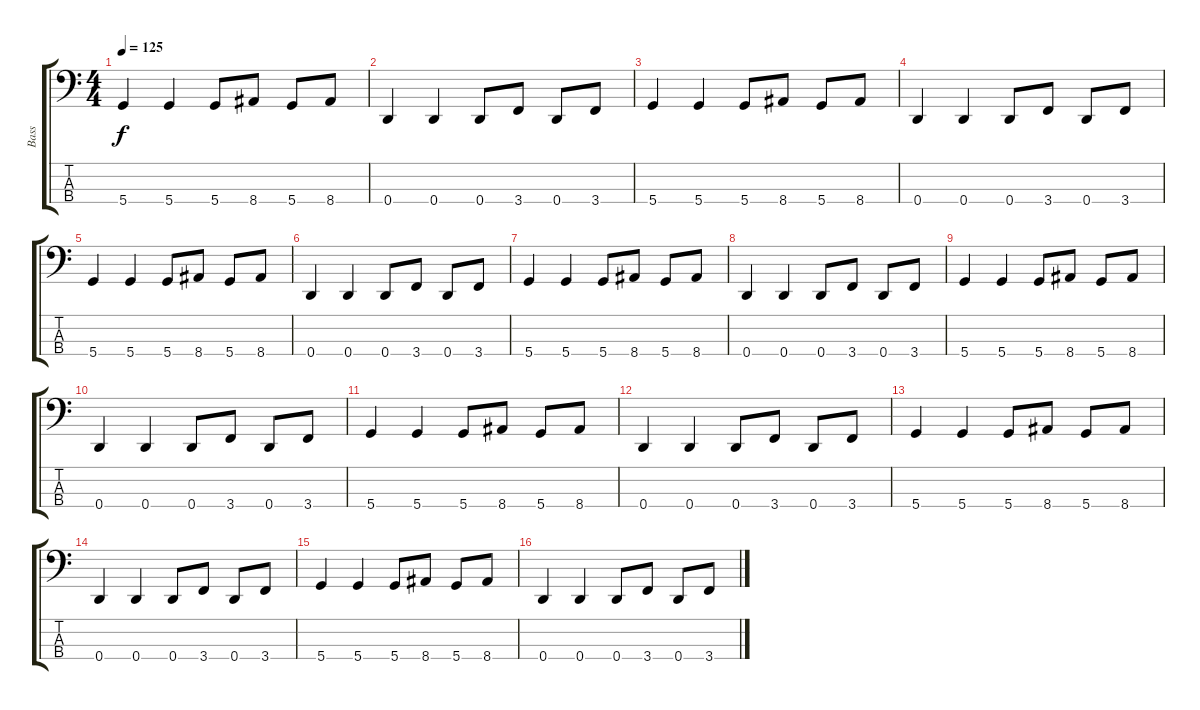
\track ("Bass" "Bass") {instrument electricbassfinger}
\staff {score tabs}
\tuning (G2 D2 A1 D1) {hide}
\ts (4 4)
\tempo 125
\clef f4
\ks c
5.4.4{dy f} 5.4.4 5.4.8 8.4.8 5.4.8 8.4.8 |
0.4.4 0.4.4 0.4.8 3.4.8 0.4.8 3.4.8 |
5.4.4 5.4.4 5.4.8 8.4.8 5.4.8 8.4.8 |
0.4.4 0.4.4 0.4.8 3.4.8 0.4.8 3.4.8 |
5.4.4 5.4.4 5.4.8 8.4.8 5.4.8 8.4.8 |
0.4.4 0.4.4 0.4.8 3.4.8 0.4.8 3.4.8 |
5.4.4 5.4.4 5.4.8 8.4.8 5.4.8 8.4.8 |
0.4.4 0.4.4 0.4.8 3.4.8 0.4.8 3.4.8 |
5.4.4 5.4.4 5.4.8 8.4.8 5.4.8 8.4.8 |
0.4.4 0.4.4 0.4.8 3.4.8 0.4.8 3.4.8 |
5.4.4 5.4.4 5.4.8 8.4.8 5.4.8 8.4.8 |
0.4.4 0.4.4 0.4.8 3.4.8 0.4.8 3.4.8 |
5.4.4 5.4.4 5.4.8 8.4.8 5.4.8 8.4.8 |
0.4.4 0.4.4 0.4.8 3.4.8 0.4.8 3.4.8 |
5.4.4 5.4.4 5.4.8 8.4.8 5.4.8 8.4.8 |
0.4.4 0.4.4 0.4.8 3.4.8 0.4.8 3.4.8
